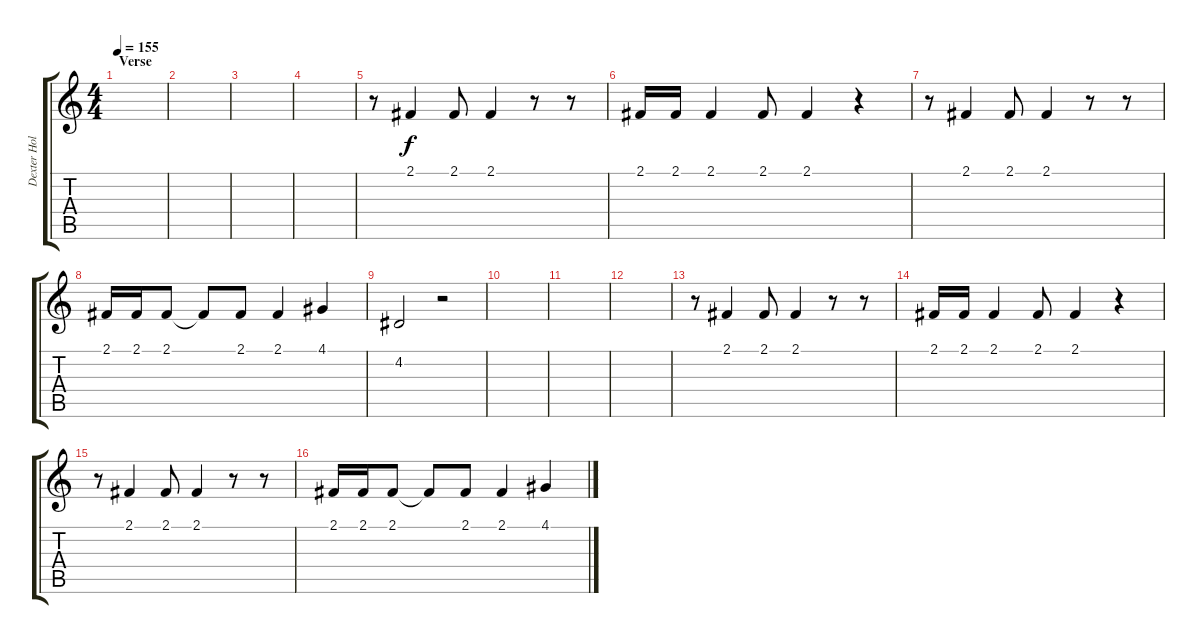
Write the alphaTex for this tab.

\track ("Dexter Holland - Vocals" "Dexter Hol") {instrument altosax}
\staff {score tabs}
\tuning (E4 B3 G3 D3 A2 E2) {hide}
\ts (4 4)
\section ("" "Verse")
\tempo 155
\clef g2
\ks c
|
|
|
|
r.8 2.1.4 2.1.8 2.1.4 r.8 r.8 |
2.1.16 2.1.16 2.1.4 2.1.8 2.1.4 r.4 |
r.8 2.1.4 2.1.8 2.1.4 r.8 r.8 |
2.1.16 2.1.16 2.1.8 2.1{t}.8 2.1.8 2.1.4 4.1.4 |
4.2.2 r.2 |
|
|
|
r.8 2.1.4 2.1.8 2.1.4 r.8 r.8 |
2.1.16 2.1.16 2.1.4 2.1.8 2.1.4 r.4 |
r.8 2.1.4 2.1.8 2.1.4 r.8 r.8 |
2.1.16 2.1.16 2.1.8 2.1{t}.8 2.1.8 2.1.4 4.1.4
